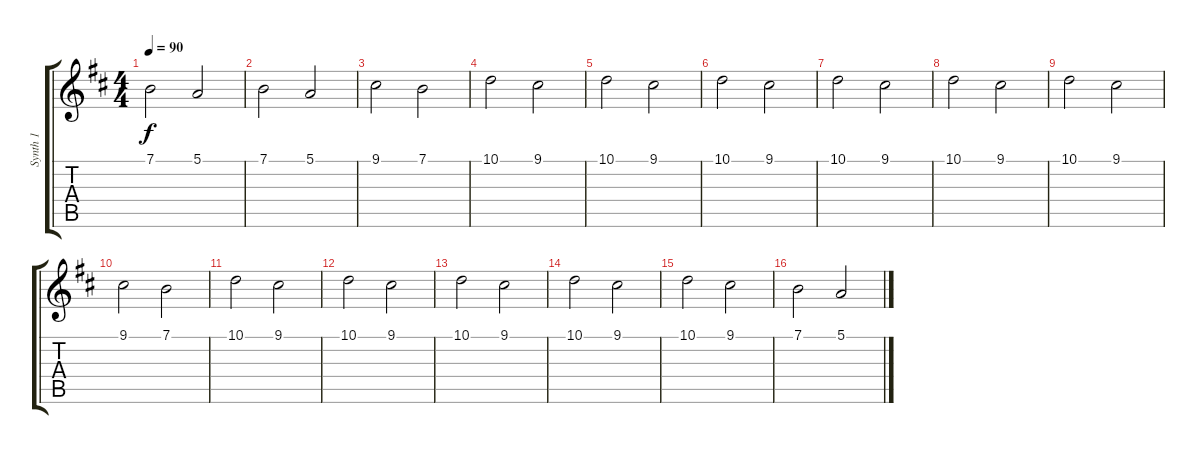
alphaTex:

\track ("Synth 1" "Synth 1") {instrument pad2warm}
\staff {score tabs}
\tuning (E4 B3 G3 D3 A2 E2) {hide}
\ts (4 4)
\tempo 90
\clef g2
\ks d
7.1.2{dy f} 5.1.2 |
7.1.2 5.1.2 |
9.1.2 7.1.2 |
10.1.2 9.1.2 |
10.1.2 9.1.2 |
10.1.2 9.1.2 |
10.1.2 9.1.2 |
10.1.2 9.1.2 |
10.1.2 9.1.2 |
9.1.2 7.1.2 |
10.1.2 9.1.2 |
10.1.2 9.1.2 |
10.1.2 9.1.2 |
10.1.2 9.1.2 |
10.1.2 9.1.2 |
7.1.2 5.1.2
